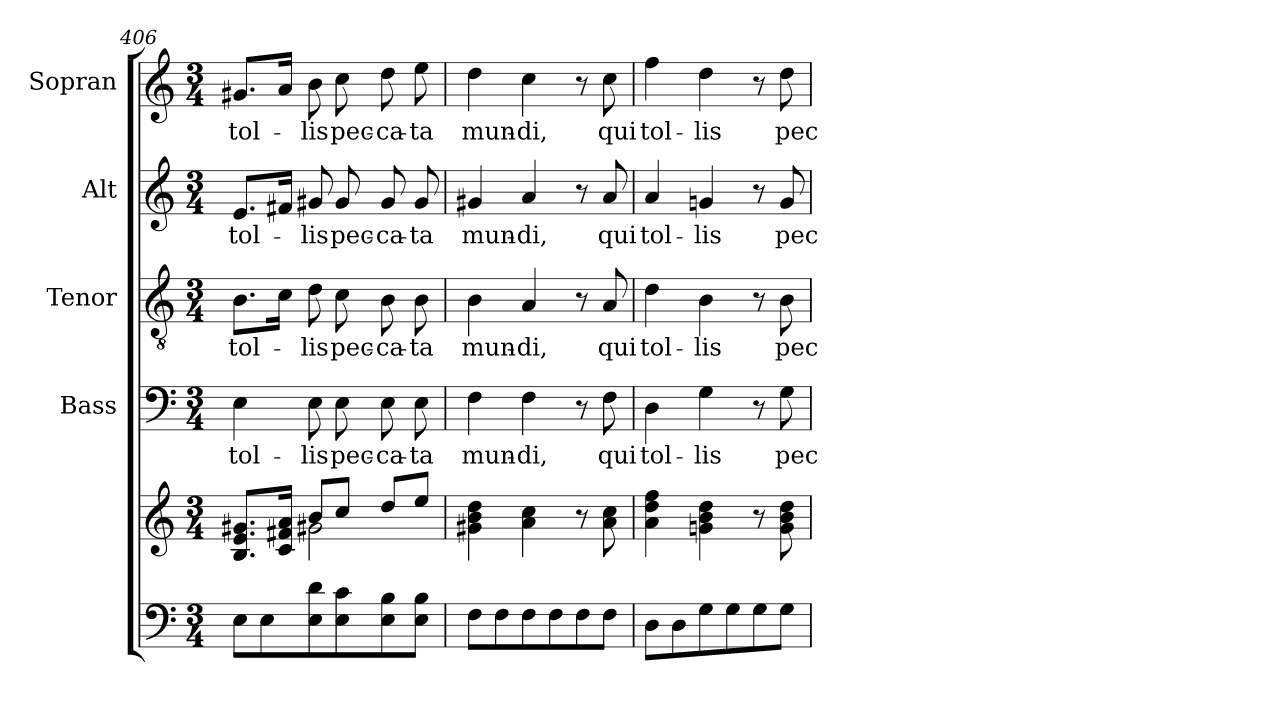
**kern	**kern	**kern	**text	**kern	**text	**kern	**text	**kern	**text
*part5	*part5	*part4	*part4	*part3	*part3	*part2	*part2	*part1	*part1
*staff6	*staff5	*staff4	*staff4	*staff3	*staff3	*staff2	*staff2	*staff1	*staff1
*	*	*I"Bass	*	*I"Tenor	*	*I"Alt	*	*I"Sopran	*
*	*	*I'B.	*	*I'T.	*	*I'A.	*	*I'S.	*
*clefF4	*clefG2	*clefF4	*	*clefGv2	*	*clefG2	*	*clefG2	*
*k[]	*k[]	*k[]	*	*k[]	*	*k[]	*	*k[]	*
*C:	*C:	*C:	*	*C:	*	*C:	*	*C:	*
*M3/4	*M3/4	*M3/4	*	*M3/4	*	*M3/4	*	*M3/4	*
=406	=406	=406	=406	=406	=406	=406	=406	=406	=406
*	*^	*	*	*	*	*	*	*	*
!	!	!	!	!LO:LY:b	!	!LO:LY:b	!	!LO:LY:b	!	!LO:LY:b
8E\L	8.B/ 8.e/ 8.g#X/L	4B\yy	4E\	tol-	8.B\L	tol-	8.e/L	tol-	8.g#X/L	tol-
8E\	.	.	.	.	.	.	.	.	.	.
.	16c/ 16f#X/ 16a/Jk	.	.	.	16c\Jk	.	16f#X/Jk	.	16a/Jk	.
!	!	!	!	!LO:LY:b	!	!LO:LY:b	!	!LO:LY:b	!	!LO:LY:b
8E\ 8d\	8b/L	2g#X\	8E\	-lis	8d\	-lis	8g#X/	-lis	8b\	-lis
!	!	!	!	!LO:LY:b	!	!LO:LY:b	!	!LO:LY:b	!	!LO:LY:b
8E\ 8c\	8cc/J	.	8E\	pec-	8c\	pec-	8g#/	pec-	8cc\	pec-
!	!	!	!	!LO:LY:b	!	!LO:LY:b	!	!LO:LY:b	!	!LO:LY:b
8E\ 8B\	8dd/L	.	8E\	-ca-	8B\	-ca-	8g#/	-ca-	8dd\	-ca-
!	!	!	!	!LO:LY:b	!	!LO:LY:b	!	!LO:LY:b	!	!LO:LY:b
8E\ 8B\J	8ee/J	.	8E\	-ta	8B\	-ta	8g#/	-ta	8ee\	-ta
*	*v	*v	*	*	*	*	*	*	*	*
=407	=407	=407	=407	=407	=407	=407	=407	=407	=407
!	!	!	!LO:LY:b	!	!LO:LY:b	!	!LO:LY:b	!	!LO:LY:b
8F\L	4g#X\ 4b\ 4dd\	4F\	mun-	4B\	mun-	4g#X/	mun-	4dd\	mun-
8F\	.	.	.	.	.	.	.	.	.
!	!	!	!LO:LY:b	!	!LO:LY:b	!	!LO:LY:b	!	!LO:LY:b
8F\	4a\ 4cc\	4F\	-di,	4A/	-di,	4a/	-di,	4cc\	-di,
8F\	.	.	.	.	.	.	.	.	.
8F\	8r	8r	.	8r	.	8r	.	8r	.
!	!	!	!LO:LY:b	!	!LO:LY:b	!	!LO:LY:b	!	!LO:LY:b
8F\J	8a\ 8cc\	8F\	qui	8A/	qui	8a/	qui	8cc\	qui
!!LO:PB:g=z
=408	=408	=408	=408	=408	=408	=408	=408	=408	=408
!	!	!	!LO:LY:b	!	!LO:LY:b	!	!LO:LY:b	!	!LO:LY:b
8D\L	4a\ 4dd\ 4ff\	4D\	tol-	4d\	tol-	4a/	tol-	4ff\	tol-
8D\	.	.	.	.	.	.	.	.	.
!	!	!	!LO:LY:b	!	!LO:LY:b	!	!LO:LY:b	!	!LO:LY:b
8G\	4gn\ 4b\ 4dd\	4G\	-lis	4B\	-lis	4gn/	-lis	4dd\	-lis
8G\	.	.	.	.	.	.	.	.	.
8G\	8r	8r	.	8r	.	8r	.	8r	.
!	!	!	!LO:LY:b	!	!LO:LY:b	!	!LO:LY:b	!	!LO:LY:b
8G\J	8g\ 8b\ 8dd\	8G\	pec-	8B\	pec-	8g/	pec-	8dd\	pec-
=	=	=	=	=	=	=	=	=	=
*-	*-	*-	*-	*-	*-	*-	*-	*-	*-
